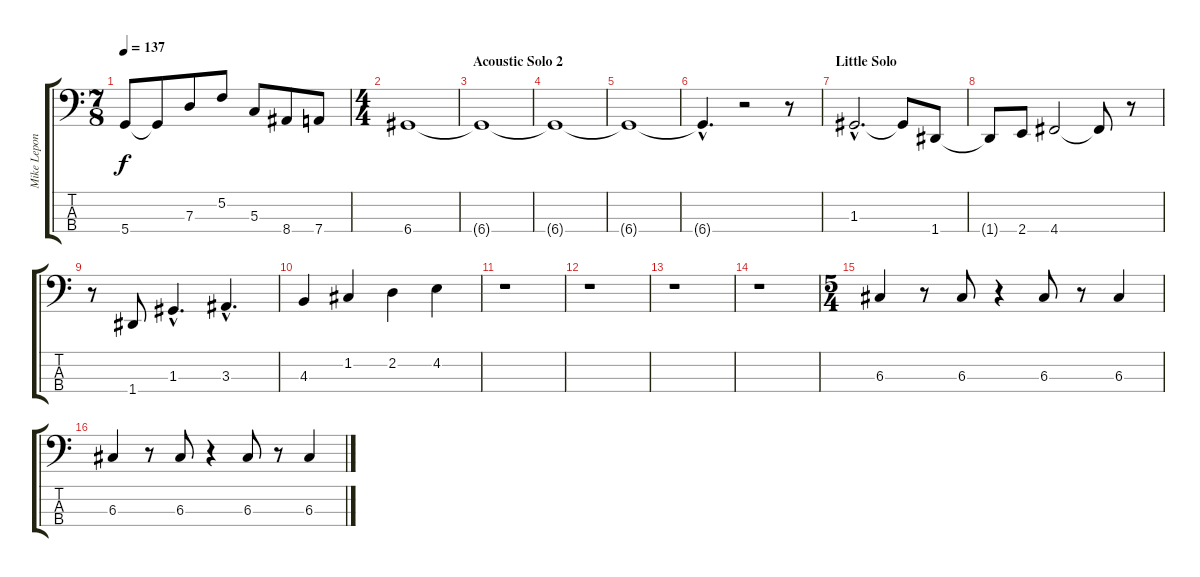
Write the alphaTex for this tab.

\track ("Mike Lepond" "Mike Lepon") {instrument electricbassfinger}
\staff {score tabs}
\tuning (F2 C2 G1 D1) {hide}
\ts (7 8)
\tempo 137
\clef f4
\ks c
5.4.8{dy f} 5.4{t}.8 7.3.8 5.2.8 5.3.8 8.4.8 7.4.8 |
\ts (4 4)
6.4.1 |
\section ("" "Acoustic Solo 2")
6.4{t}.1 |
6.4{t}.1 |
6.4{t}.1 |
6.4{hac t}.4{d} r.2 r.8 |
\section ("" "Little Solo")
1.3{hac}.2{d} 1.3{t}.8 1.4.8 |
1.4{t}.8 2.4.8 4.4.2 4.4{t}.8 r.8 |
r.8 1.4.8 1.3{hac}.4{d} 3.3{hac}.4{d} |
4.3.4 1.2.4 2.2.4 4.2.4 |
r.1 |
r.1 |
r.1 |
r.1 |
\ts (5 4)
6.3.4 r.8 6.3.8 r.4 6.3.8 r.8 6.3.4 |
6.3.4 r.8 6.3.8 r.4 6.3.8 r.8 6.3.4
